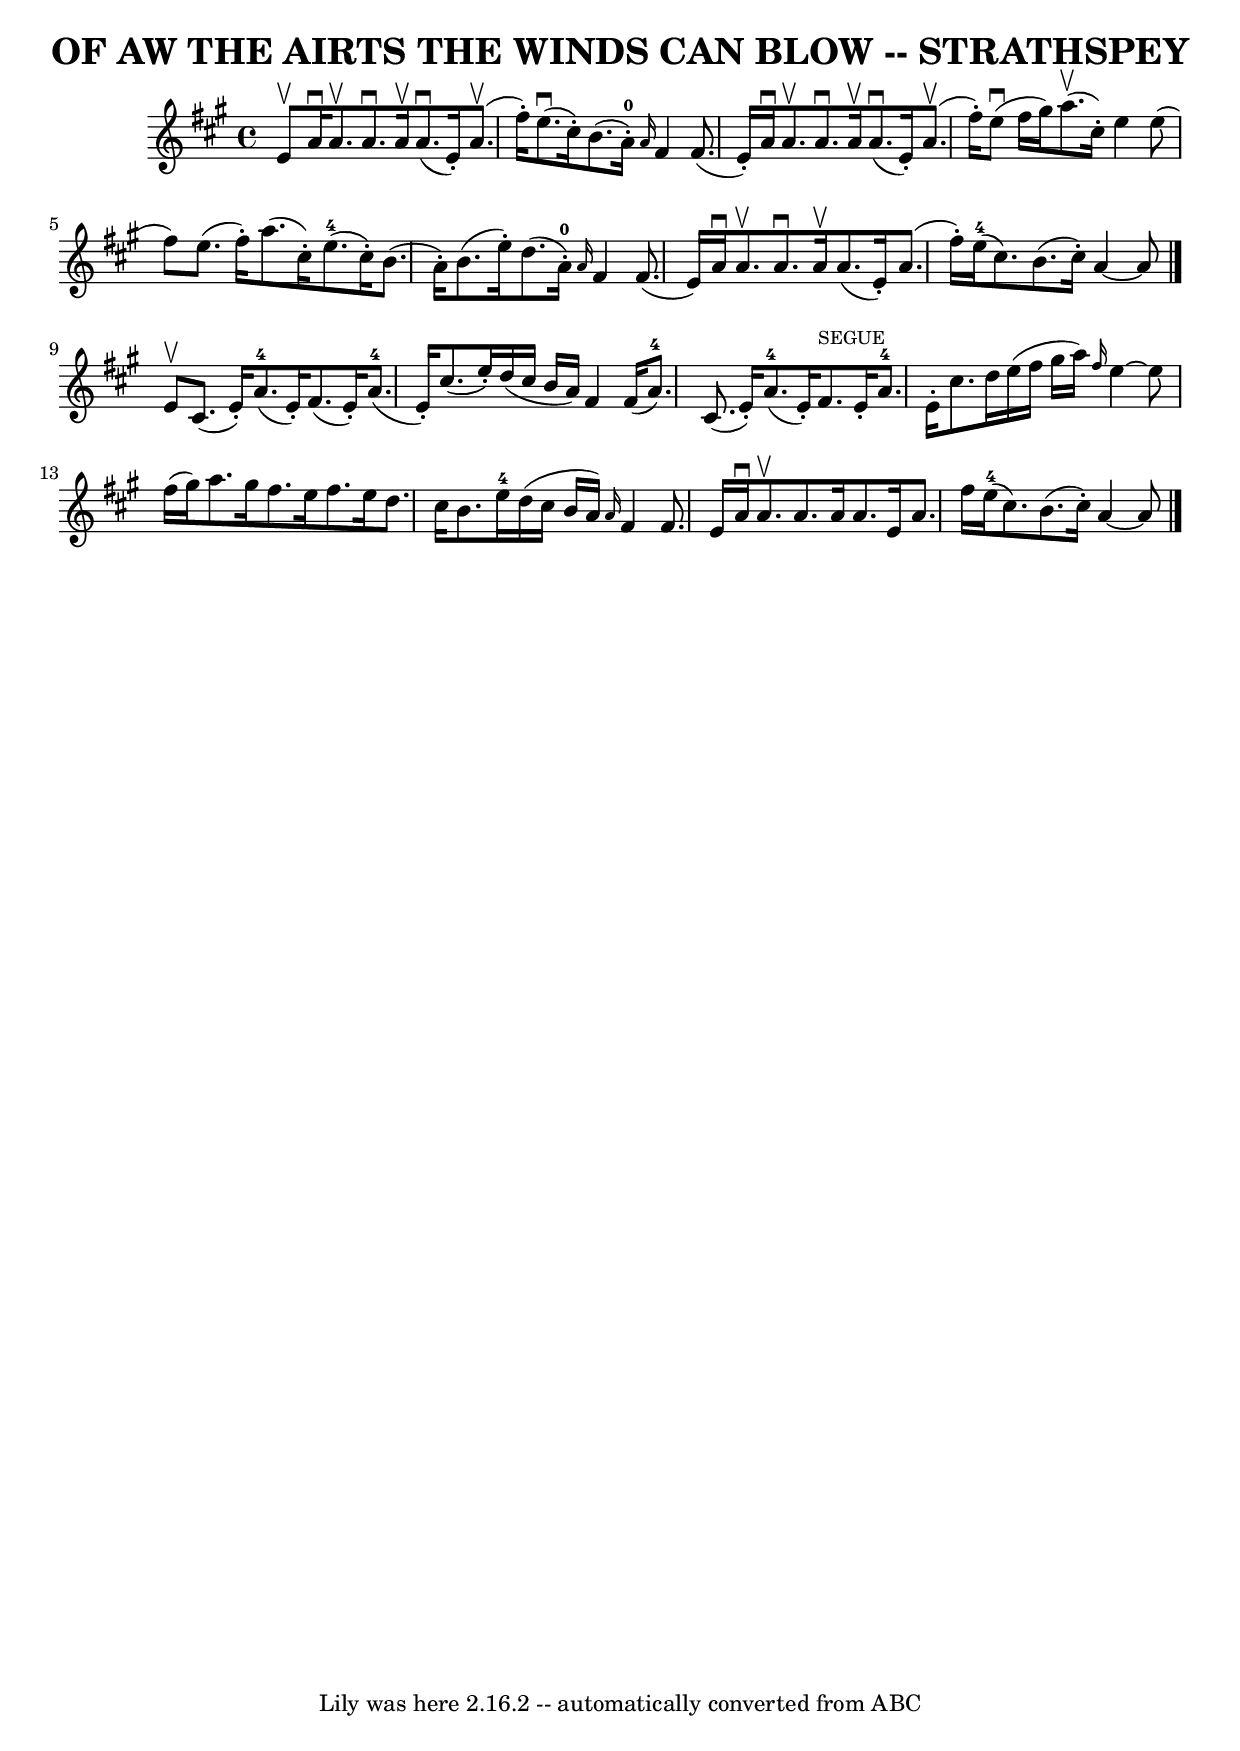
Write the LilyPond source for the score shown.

\version "2.16.2"
\include "Mammoth.ily"
\header {
  %% book = "Ryan's Mammoth Collection of Fiddle Tunes"
  composer = ""
  crossRefNumber = "1"
  footnotes = "\\\\\"4\" fingering on {A
}F4 grace notes omitted because several ABC programs complain."
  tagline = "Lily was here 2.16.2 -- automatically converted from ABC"
  title = "OF AW THE AIRTS THE WINDS CAN BLOW -- STRATHSPEY"

}
voicedefault =  {


  \override Staff.TimeSignature #'style = #'C
  \time 4/4 
  \key a \major
  e'8^\upbow   |
  a'16^\downbow a'8.^\upbow a'8.^\downbow a'16^\upbow a'8. (^\downbow e'16-.)     
  a'8. (^\upbow fis''16-.)   |
  e''8. (^\downbow cis''16-.)   
  b'8. (a'16-0-.) \grace { a'16  
			 } fis'4 fis'8. (e'16-.)  
  |
  a'16^\downbow a'8.^\upbow a'8.^\downbow a'16^\upbow     
  a'8. (^\downbow e'16-.) a'8. (^\upbow fis''16-.)   |
  
  e''8 (^\downbow fis''16 gis''16) a''8. (^\upbow cis''16-.)   
  e''4 e''8 (fis''8)   |
  e''8. (fis''16-.) a''8. (
  cis''16-.) e''8.-4(cis''16-.) b'8. (a'16-.)   |
  
  b'8. (e''16-.) d''8. (a'16-0-.) \grace { a'16  
					  } fis'4    
  fis'8. (e'16)   |
  a'16^\downbow a'8.^\upbow a'8.^\downbow a'16^\upbow a'8. (e'16-.) a'8. (fis''16-.)   
  |
  e''16-4(cis''8.) b'8. (cis''16-.) a'4   ~    
  a'8    \bar "|." e'8^\upbow   |
  cis'8. (e'16-.) a'8.-4(e'16-.) fis'8. (e'16-.) a'8.-4(e'16-.)   
  |
  cis''8. (e''16-.) d''16 (cis''16 b'16 a'16)   
  fis'4 fis'16 (a'8.-4)   |
  cis'8. (e'16-.) a'8.-4(e'16-.) fis'8.^\segue e'16-. a'8.-4 e'16-.   
  |
  cis''8. d''16 e''16 (fis''16 gis''16 a''16) 
  \grace { fis''16  
	 } e''4   ~ e''8 fis''16 (gis''16)   |
  
  a''8. gis''16 fis''8. e''16 fis''8. e''16 d''8.    
  cis''16    |
  b'8. e''16-4 d''16 (cis''16 b'16 a'16-) \grace { a'16  
	    } fis'4 fis'8. e'16    |
  a'16^\downbow 
  a'8.^\upbow a'8. a'16 a'8. e'16 a'8. fis''16    |
  
  e''16-4(cis''8.) b'8. (cis''16-.) a'4   ~ a'8    
  \bar "|."   

}

\score{
  <<

    \context Staff="default"
    {
      \voicedefault 
      
    }

  >>
  \layout {
    
  }
  \midi {
  }

}
